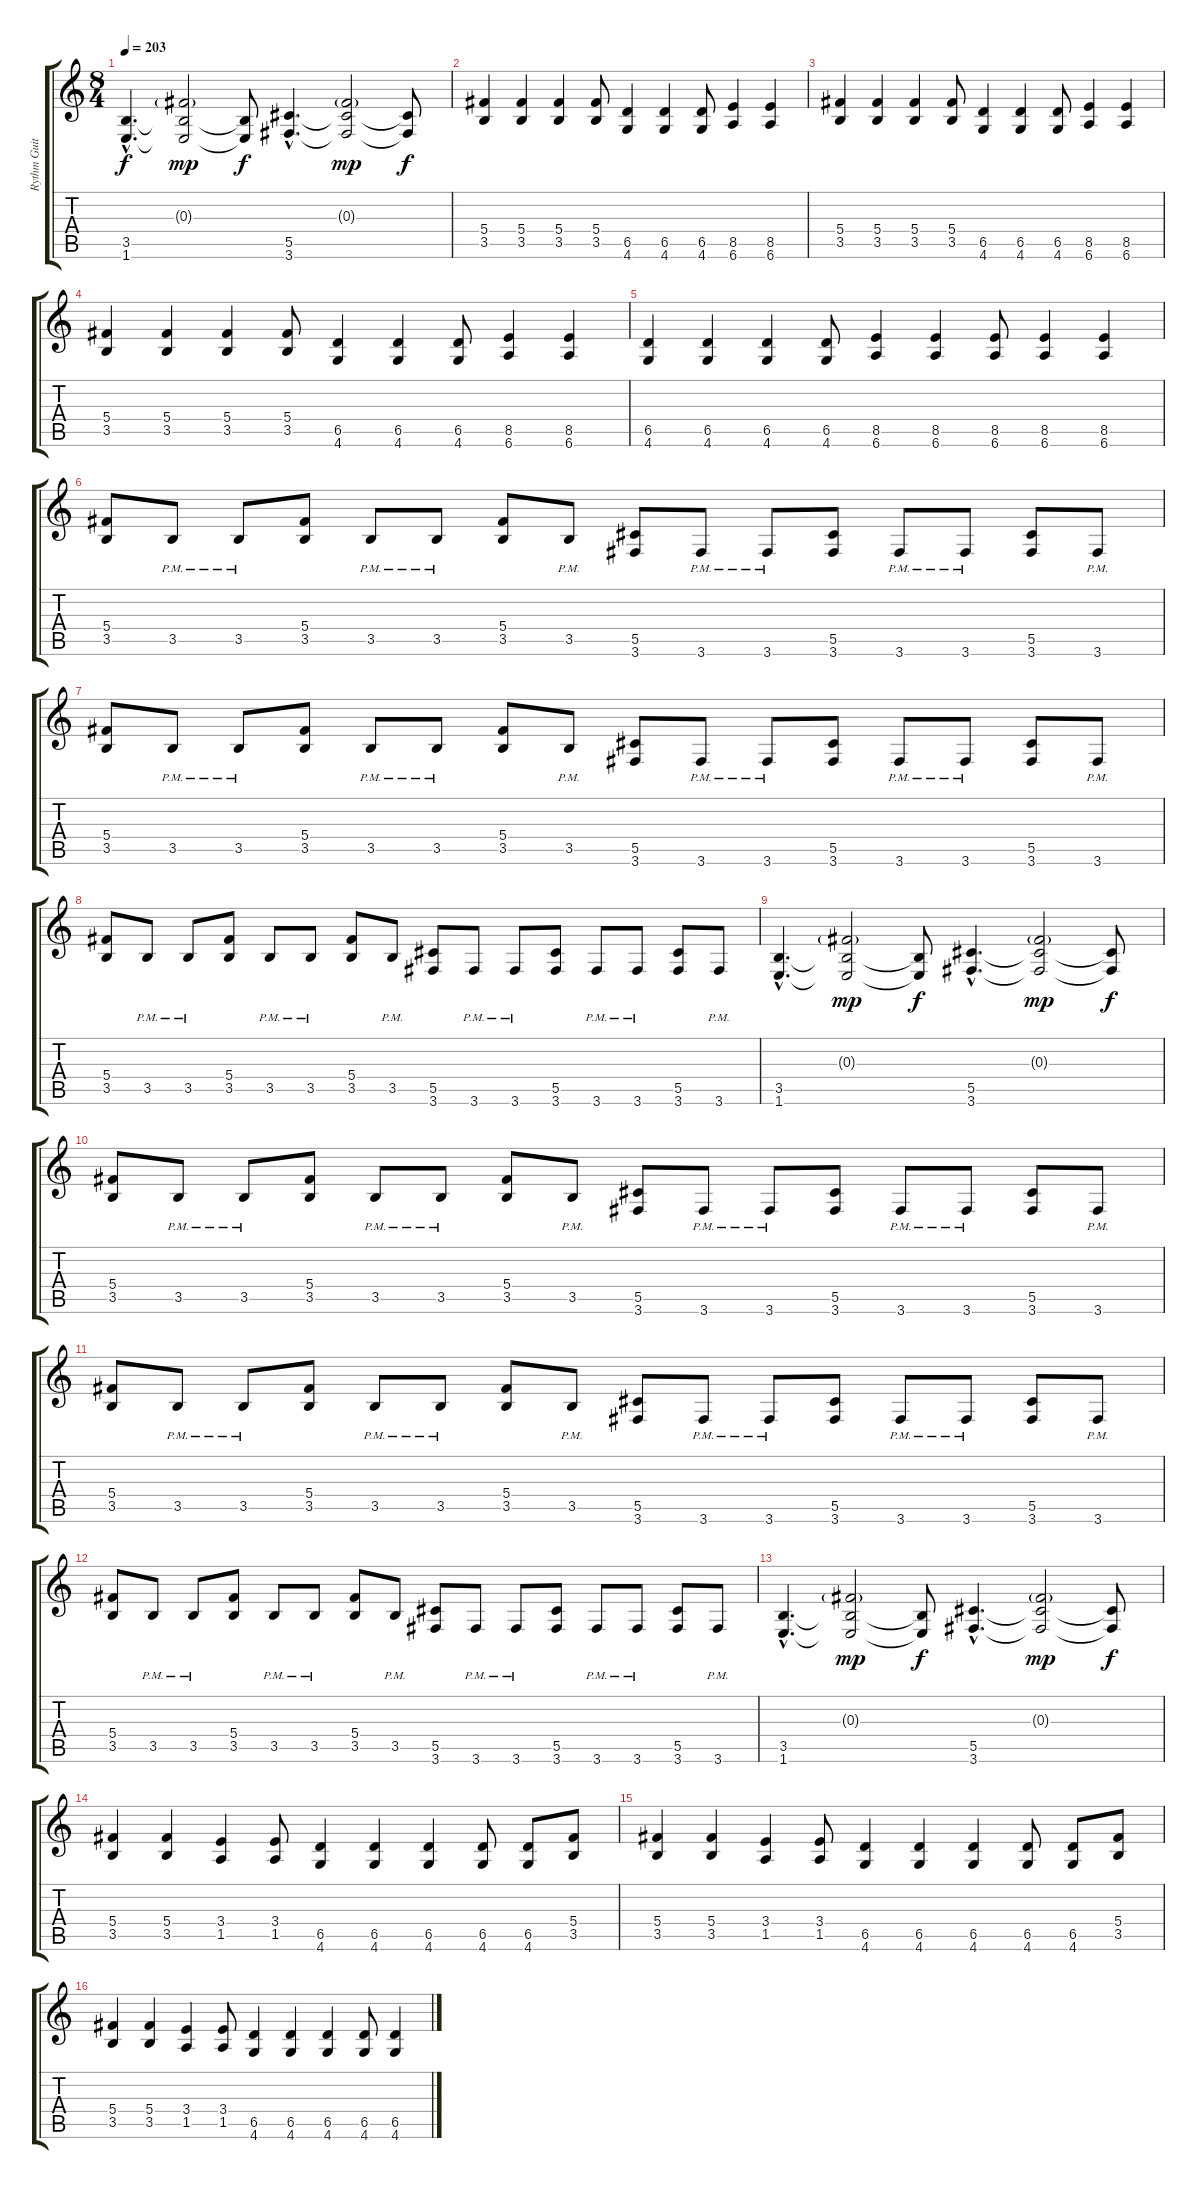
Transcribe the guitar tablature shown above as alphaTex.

\track ("Rythm Guitar" "Rythm Guit") {instrument distortionguitar}
\staff {score tabs}
\tuning (Eb4 Bb3 Gb3 Db3 Ab2 Eb2) {hide}
\ts (8 4)
\tempo 203
\clef g2
\ks c
(3.5{hac} 1.6{hac}).4{d dy f} (0.3{g} 3.5{t} 1.6{t}).2{dy mp} (3.5{t} 1.6{t}).8{dy f} (5.5{hac} 3.6{hac}).4{d} (0.3{g} 5.5{t} 3.6{t}).2{dy mp} (5.5{t} 3.6{t}).8{dy f} |
(5.4 3.5).4 (5.4 3.5).4 (5.4 3.5).4 (5.4 3.5).8 (6.5 4.6).4 (6.5 4.6).4 (6.5 4.6).8 (8.5 6.6).4 (8.5 6.6).4 |
(5.4 3.5).4 (5.4 3.5).4 (5.4 3.5).4 (5.4 3.5).8 (6.5 4.6).4 (6.5 4.6).4 (6.5 4.6).8 (8.5 6.6).4 (8.5 6.6).4 |
(5.4 3.5).4 (5.4 3.5).4 (5.4 3.5).4 (5.4 3.5).8 (6.5 4.6).4 (6.5 4.6).4 (6.5 4.6).8 (8.5 6.6).4 (8.5 6.6).4 |
(6.5 4.6).4 (6.5 4.6).4 (6.5 4.6).4 (6.5 4.6).8 (8.5 6.6).4 (8.5 6.6).4 (8.5 6.6).8 (8.5 6.6).4 (8.5 6.6).4 |
(5.4 3.5).8 3.5{pm}.8 3.5{pm}.8 (5.4 3.5).8 3.5{pm}.8 3.5{pm}.8 (5.4 3.5).8 3.5{pm}.8 (5.5 3.6).8 3.6{pm}.8 3.6{pm}.8 (5.5 3.6).8 3.6{pm}.8 3.6{pm}.8 (5.5 3.6).8 3.6{pm}.8 |
(5.4 3.5).8 3.5{pm}.8 3.5{pm}.8 (5.4 3.5).8 3.5{pm}.8 3.5{pm}.8 (5.4 3.5).8 3.5{pm}.8 (5.5 3.6).8 3.6{pm}.8 3.6{pm}.8 (5.5 3.6).8 3.6{pm}.8 3.6{pm}.8 (5.5 3.6).8 3.6{pm}.8 |
(5.4 3.5).8 3.5{pm}.8 3.5{pm}.8 (5.4 3.5).8 3.5{pm}.8 3.5{pm}.8 (5.4 3.5).8 3.5{pm}.8 (5.5 3.6).8 3.6{pm}.8 3.6{pm}.8 (5.5 3.6).8 3.6{pm}.8 3.6{pm}.8 (5.5 3.6).8 3.6{pm}.8 |
(3.5{hac} 1.6{hac}).4{d} (0.3{g} 3.5{t} 1.6{t}).2{dy mp} (3.5{t} 1.6{t}).8{dy f} (5.5{hac} 3.6{hac}).4{d} (0.3{g} 5.5{t} 3.6{t}).2{dy mp} (5.5{t} 3.6{t}).8{dy f} |
(5.4 3.5).8 3.5{pm}.8 3.5{pm}.8 (5.4 3.5).8 3.5{pm}.8 3.5{pm}.8 (5.4 3.5).8 3.5{pm}.8 (5.5 3.6).8 3.6{pm}.8 3.6{pm}.8 (5.5 3.6).8 3.6{pm}.8 3.6{pm}.8 (5.5 3.6).8 3.6{pm}.8 |
(5.4 3.5).8 3.5{pm}.8 3.5{pm}.8 (5.4 3.5).8 3.5{pm}.8 3.5{pm}.8 (5.4 3.5).8 3.5{pm}.8 (5.5 3.6).8 3.6{pm}.8 3.6{pm}.8 (5.5 3.6).8 3.6{pm}.8 3.6{pm}.8 (5.5 3.6).8 3.6{pm}.8 |
(5.4 3.5).8 3.5{pm}.8 3.5{pm}.8 (5.4 3.5).8 3.5{pm}.8 3.5{pm}.8 (5.4 3.5).8 3.5{pm}.8 (5.5 3.6).8 3.6{pm}.8 3.6{pm}.8 (5.5 3.6).8 3.6{pm}.8 3.6{pm}.8 (5.5 3.6).8 3.6{pm}.8 |
(3.5{hac} 1.6{hac}).4{d} (0.3{g} 3.5{t} 1.6{t}).2{dy mp} (3.5{t} 1.6{t}).8{dy f} (5.5{hac} 3.6{hac}).4{d} (0.3{g} 5.5{t} 3.6{t}).2{dy mp} (5.5{t} 3.6{t}).8{dy f} |
(5.4 3.5).4 (5.4 3.5).4 (3.4 1.5).4 (3.4 1.5).8 (6.5 4.6).4 (6.5 4.6).4 (6.5 4.6).4 (6.5 4.6).8 (6.5 4.6).8 (5.4 3.5).8 |
(5.4 3.5).4 (5.4 3.5).4 (3.4 1.5).4 (3.4 1.5).8 (6.5 4.6).4 (6.5 4.6).4 (6.5 4.6).4 (6.5 4.6).8 (6.5 4.6).8 (5.4 3.5).8 |
(5.4 3.5).4 (5.4 3.5).4 (3.4 1.5).4 (3.4 1.5).8 (6.5 4.6).4 (6.5 4.6).4 (6.5 4.6).4 (6.5 4.6).8 (6.5 4.6).4
